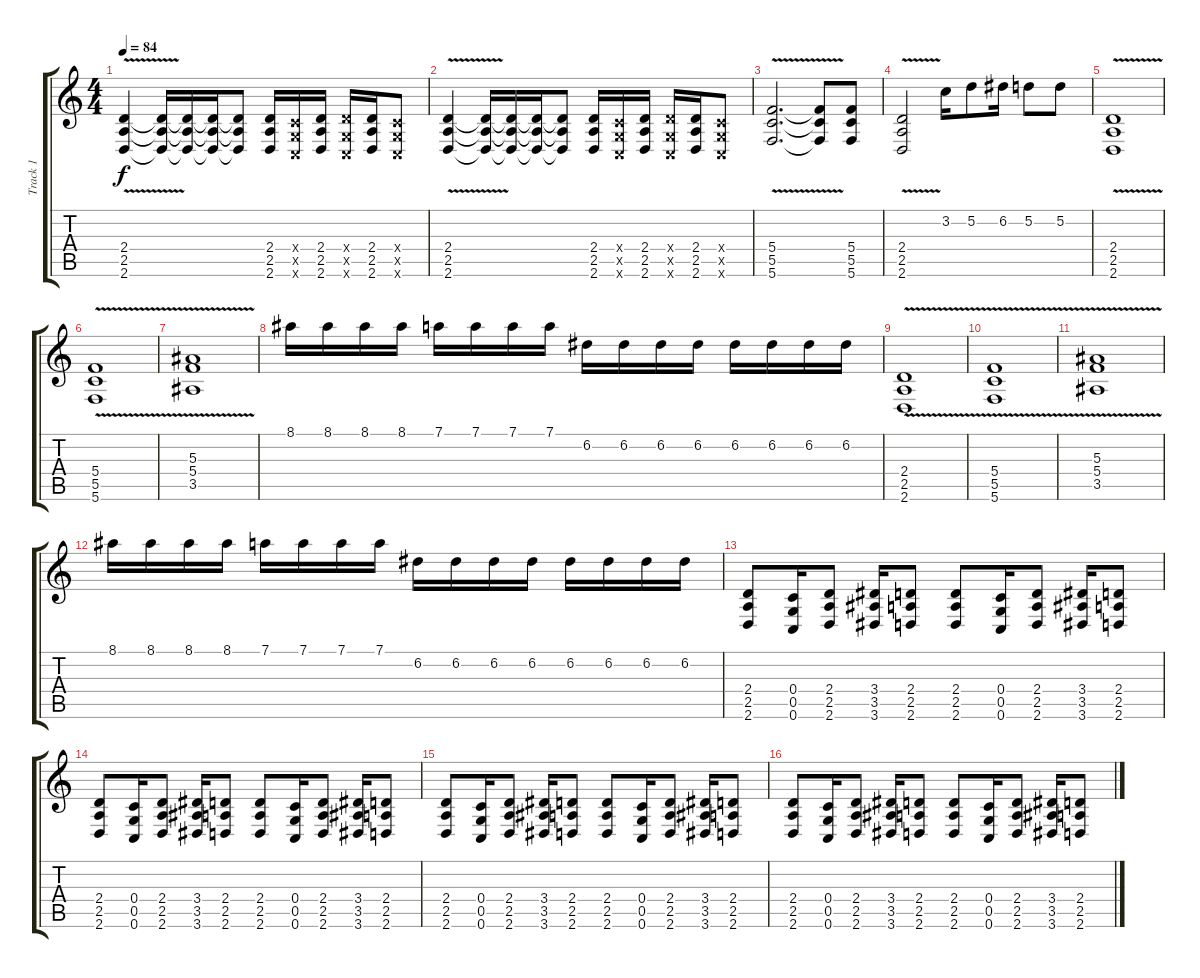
\track ("Track 1" "Track 1") {instrument distortionguitar}
\staff {score tabs}
\tuning (D4 A3 F3 C3 G2 C2) {hide}
\ts (4 4)
\tempo 84
\clef g2
\ks c
(2.4{v} 2.5{v} 2.6{v}).4{dy f} (2.4{t} 2.5{t} 2.6{t}).16 (2.4{t} 2.5{t} 2.6{t}).16 (2.4{t} 2.5{t} 2.6{t}).16 (2.4{t} 2.5{t} 2.6{t}).8 (2.4 2.5 2.6).16 (0.4{x} 0.5{x} 0.6{x}).16 (2.4 2.5 2.6).16 (2.4{x} 0.5{x} 0.6{x}).16 (2.4 2.5 2.6).16 (0.4{x} 0.5{x} 0.6{x}).8 |
(2.4{v} 2.5{v} 2.6{v}).4 (2.4{t} 2.5{t} 2.6{t}).16 (2.4{t} 2.5{t} 2.6{t}).16 (2.4{t} 2.5{t} 2.6{t}).16 (2.4{t} 2.5{t} 2.6{t}).8 (2.4 2.5 2.6).16 (0.4{x} 0.5{x} 0.6{x}).16 (2.4 2.5 2.6).16 (2.4{x} 0.5{x} 0.6{x}).16 (2.4 2.5 2.6).16 (0.4{x} 0.5{x} 0.6{x}).8 |
(5.4{v} 5.5{v} 5.6{v}).2{d} (5.4{t} 5.5{t} 5.6{t}).8 (5.4 5.5 5.6).8 |
(2.4{v} 2.5{v} 2.6{v}).2 3.2.16 5.2.8 6.2.16 5.2.8 5.2.8 |
(2.4{v} 2.5{v} 2.6{v}).1 |
(5.4{v} 5.5{v} 5.6{v}).1 |
(5.3{v} 5.4{v} 3.5{v}).1 |
8.1.16 8.1.16 8.1.16 8.1.16 7.1.16 7.1.16 7.1.16 7.1.16 6.2.16 6.2.16 6.2.16 6.2.16 6.2.16 6.2.16 6.2.16 6.2.16 |
(2.4{v} 2.5{v} 2.6{v}).1 |
(5.4{v} 5.5{v} 5.6{v}).1 |
(5.3{v} 5.4{v} 3.5{v}).1 |
8.1.16 8.1.16 8.1.16 8.1.16 7.1.16 7.1.16 7.1.16 7.1.16 6.2.16 6.2.16 6.2.16 6.2.16 6.2.16 6.2.16 6.2.16 6.2.16 |
(2.4 2.5 2.6).8{instrument distortionguitar} (0.4 0.5 0.6).16 (2.4 2.5 2.6).8 (3.4 3.5 3.6).16 (2.4 2.5 2.6).8 (2.4 2.5 2.6).8{instrument distortionguitar} (0.4 0.5 0.6).16 (2.4 2.5 2.6).8 (3.4 3.5 3.6).16 (2.4 2.5 2.6).8 |
(2.4 2.5 2.6).8{instrument distortionguitar} (0.4 0.5 0.6).16 (2.4 2.5 2.6).8 (3.4 3.5 3.6).16 (2.4 2.5 2.6).8 (2.4 2.5 2.6).8{instrument distortionguitar} (0.4 0.5 0.6).16 (2.4 2.5 2.6).8 (3.4 3.5 3.6).16 (2.4 2.5 2.6).8 |
(2.4 2.5 2.6).8{instrument distortionguitar} (0.4 0.5 0.6).16 (2.4 2.5 2.6).8 (3.4 3.5 3.6).16 (2.4 2.5 2.6).8 (2.4 2.5 2.6).8{instrument distortionguitar} (0.4 0.5 0.6).16 (2.4 2.5 2.6).8 (3.4 3.5 3.6).16 (2.4 2.5 2.6).8 |
(2.4 2.5 2.6).8{instrument distortionguitar} (0.4 0.5 0.6).16 (2.4 2.5 2.6).8 (3.4 3.5 3.6).16 (2.4 2.5 2.6).8 (2.4 2.5 2.6).8{instrument distortionguitar} (0.4 0.5 0.6).16 (2.4 2.5 2.6).8 (3.4 3.5 3.6).16 (2.4 2.5 2.6).8
